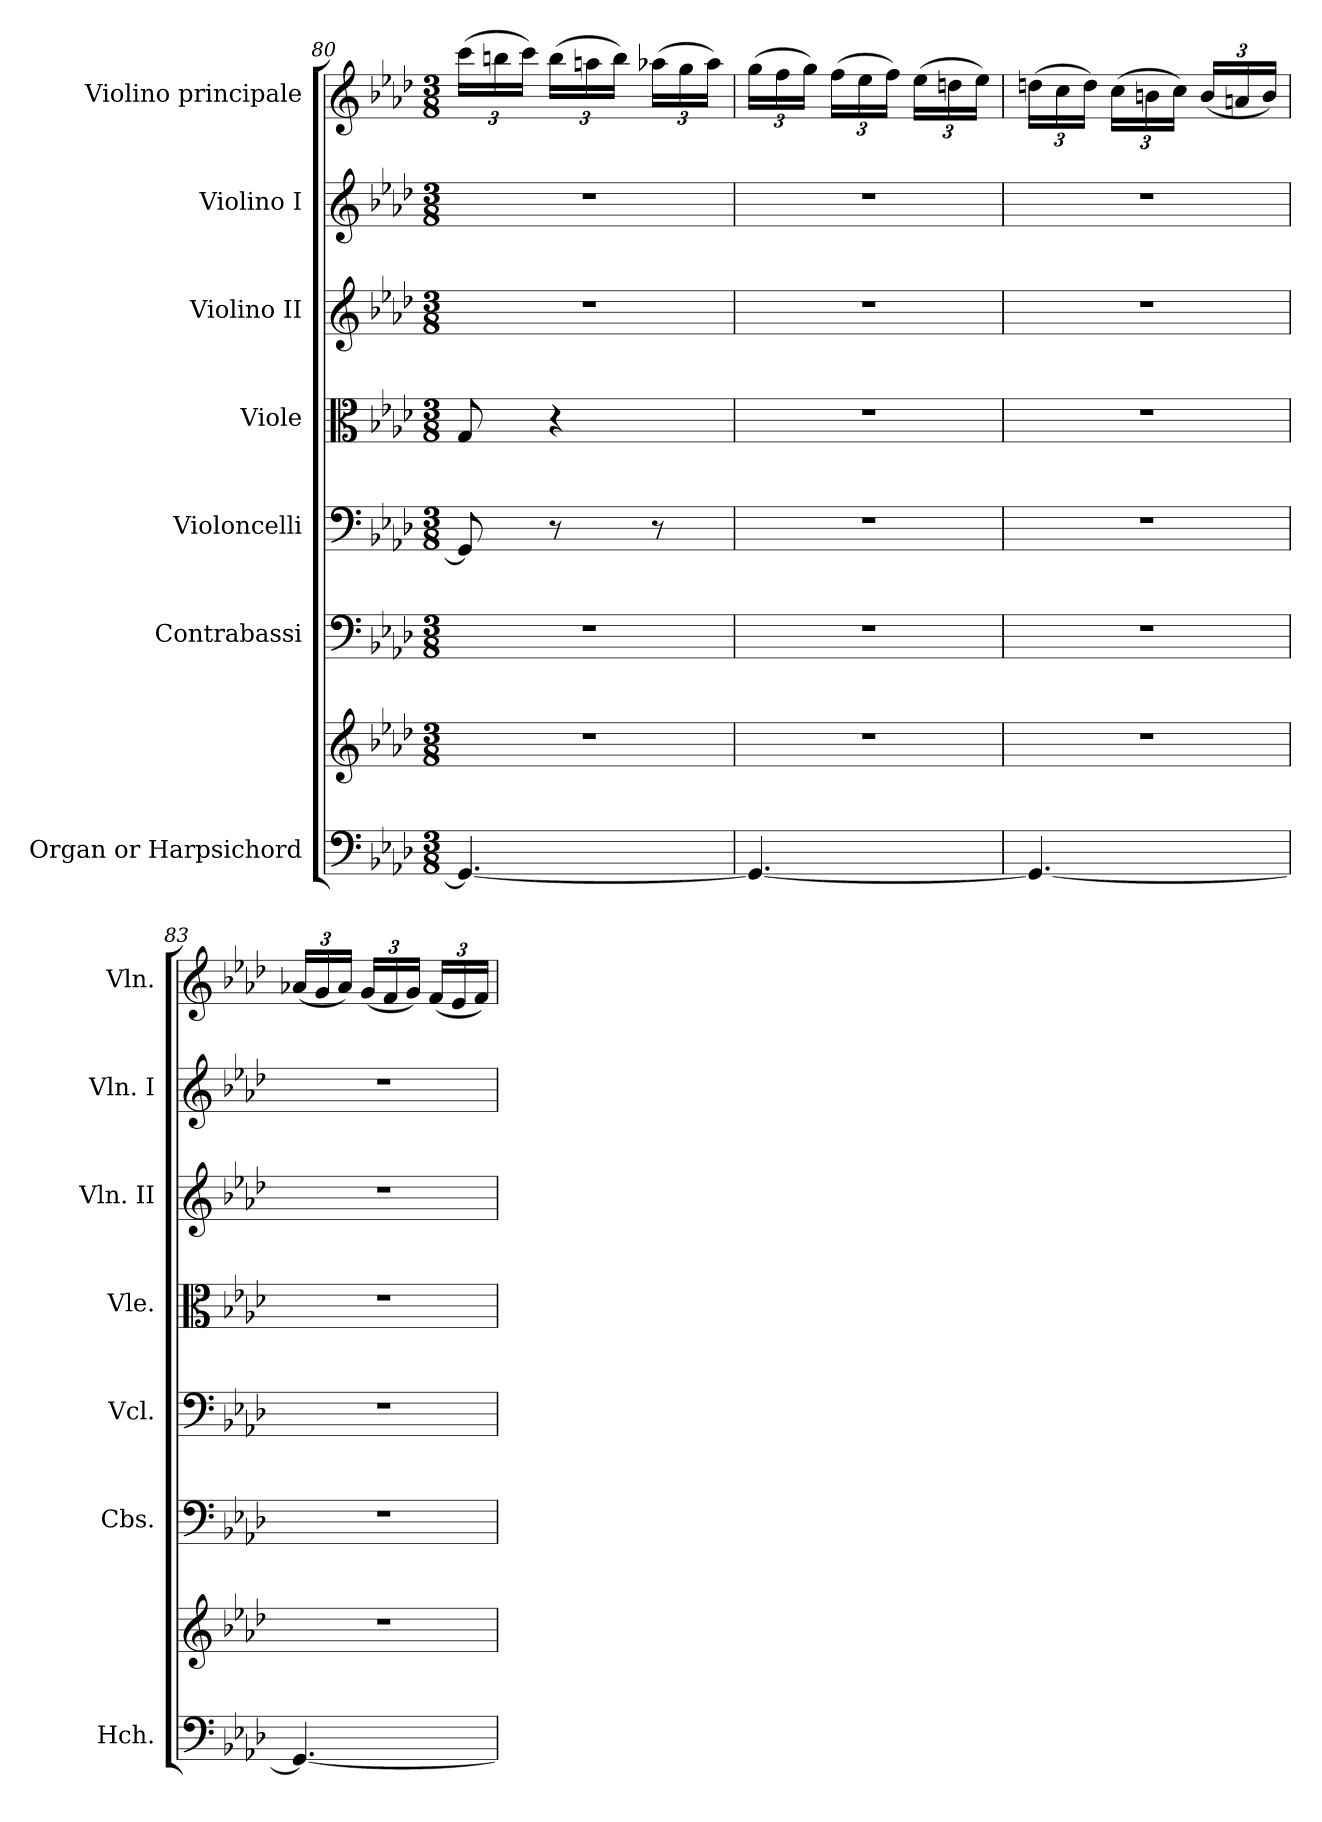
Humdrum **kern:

**kern	**kern	**kern	**kern	**kern	**kern	**kern	**kern
*part7	*part7	*part6	*part5	*part4	*part3	*part2	*part1
*staff8	*staff7	*staff6	*staff5	*staff4	*staff3	*staff2	*staff1
*I"Organ or Harpsichord	*	*I"Contrabassi	*I"Violoncelli	*I"Viole	*I"Violino II	*I"Violino I	*I"Violino principale
*I'Hch.	*	*I'Cbs.	*I'Vcl.	*I'Vle.	*I'Vln. II	*I'Vln. I	*I'Vln.
*clefF4	*clefG2	*clefF4	*clefF4	*clefC3	*clefG2	*clefG2	*clefG2
*	*	*ITrd7c12	*	*	*	*	*
*k[b-e-a-d-]	*k[b-e-a-d-]	*k[b-e-a-d-]	*k[b-e-a-d-]	*k[b-e-a-d-]	*k[b-e-a-d-]	*k[b-e-a-d-]	*k[b-e-a-d-]
*M3/8	*M3/8	*M3/8	*M3/8	*M3/8	*M3/8	*M3/8	*M3/8
*	*	*	*	*	*	*	*Xbrackettup
=80	=80	=80	=80	=80	=80	=80	=80
4.GG/_	4.r	4.r	8GG/]	8G/	4.r	4.r	(>24ccc\LL
.	.	.	.	.	.	.	24bbn\
.	.	.	.	.	.	.	24ccc\JJ)
.	.	.	8r	4r	.	.	(>24bb\LL
.	.	.	.	.	.	.	24aan\
.	.	.	.	.	.	.	24bb\JJ)
.	.	.	8r	.	.	.	(>24aa-X\LL
.	.	.	.	.	.	.	24gg\
.	.	.	.	.	.	.	24aa-\JJ)
=81	=81	=81	=81	=81	=81	=81	=81
4.GG/_	4.r	4.r	4.r	4.r	4.r	4.r	(>24gg\LL
.	.	.	.	.	.	.	24ff\
.	.	.	.	.	.	.	24gg\JJ)
.	.	.	.	.	.	.	(>24ff\LL
.	.	.	.	.	.	.	24ee-\
.	.	.	.	.	.	.	24ff\JJ)
.	.	.	.	.	.	.	(>24ee-\LL
.	.	.	.	.	.	.	24ddn\
.	.	.	.	.	.	.	24ee-\JJ)
=82	=82	=82	=82	=82	=82	=82	=82
4.GG/_	4.r	4.r	4.r	4.r	4.r	4.r	(>24ddn\LL
.	.	.	.	.	.	.	24cc\
.	.	.	.	.	.	.	24dd\JJ)
.	.	.	.	.	.	.	(>24cc\LL
.	.	.	.	.	.	.	24bn\
.	.	.	.	.	.	.	24cc\JJ)
.	.	.	.	.	.	.	(<24b/LL
.	.	.	.	.	.	.	24an/
.	.	.	.	.	.	.	24b/JJ)
=83	=83	=83	=83	=83	=83	=83	=83
4.GG/_	4.r	4.r	4.r	4.r	4.r	4.r	(<24a-X/LL
.	.	.	.	.	.	.	24g/
.	.	.	.	.	.	.	24a-/JJ)
.	.	.	.	.	.	.	(<24g/LL
.	.	.	.	.	.	.	24f/
.	.	.	.	.	.	.	24g/JJ)
.	.	.	.	.	.	.	(<24f/LL
.	.	.	.	.	.	.	24e-/
.	.	.	.	.	.	.	24f/JJ)
=	=	=	=	=	=	=	=
*-	*-	*-	*-	*-	*-	*-	*-
